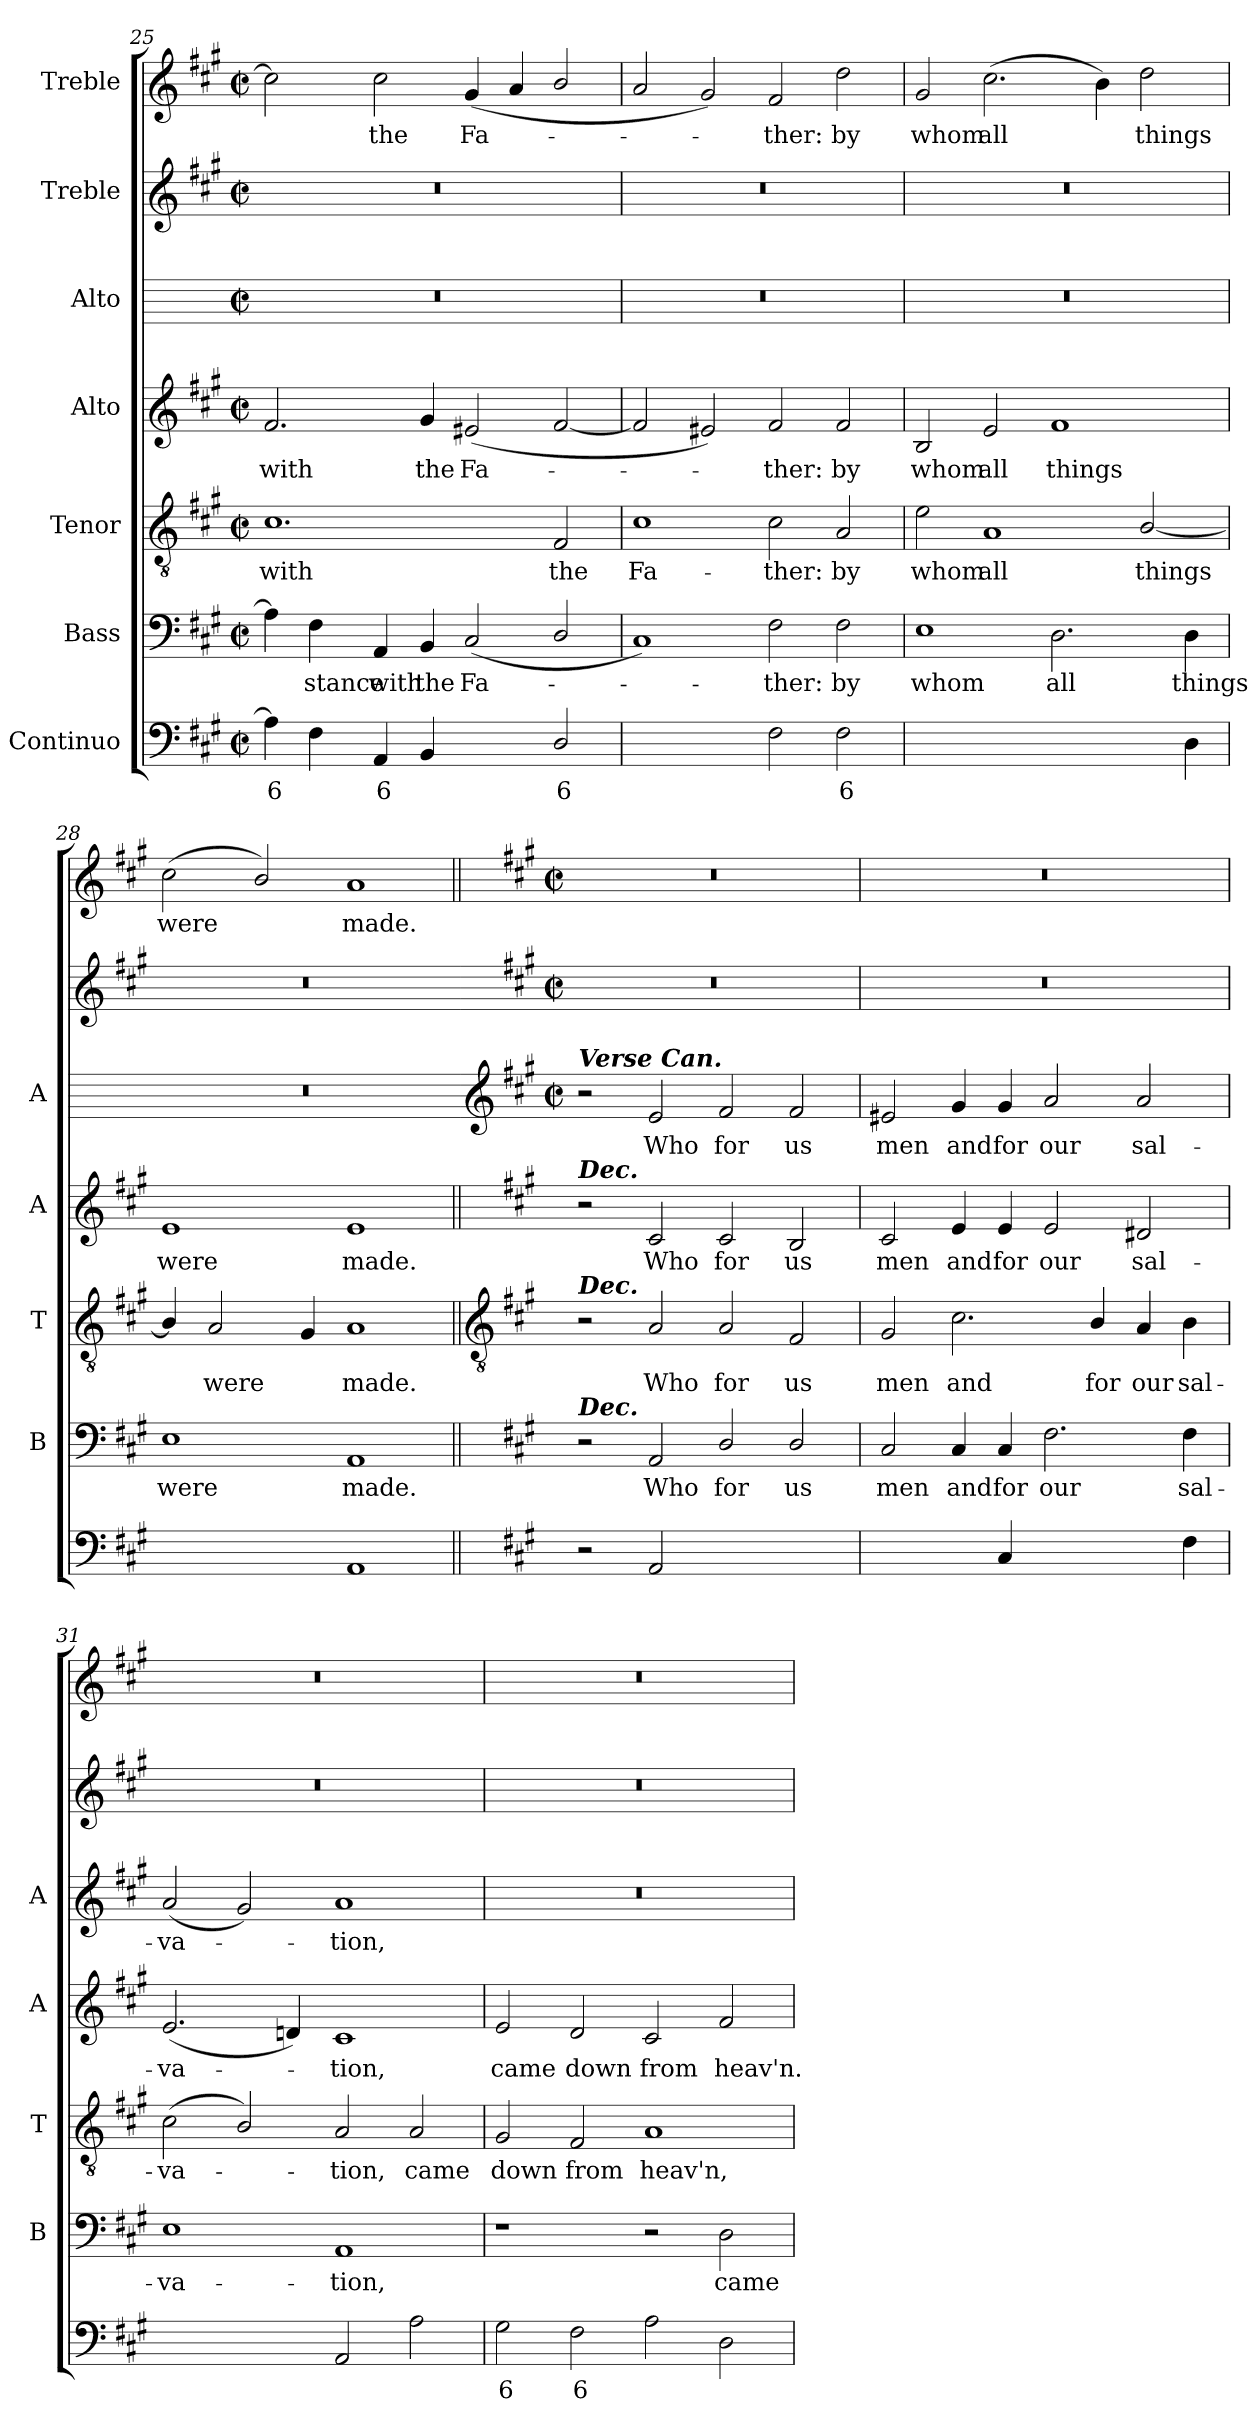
**kern	**text	**text	**kern	**text	**kern	**text	**kern	**text	**kern	**text	**kern	**kern	**text
*part7	*part7	*part7	*part6	*part6	*part5	*part5	*part4	*part4	*part3	*part3	*part2	*part1	*part1
*staff7	*staff7	*staff7	*staff6	*staff6	*staff5	*staff5	*staff4	*staff4	*staff3	*staff3	*staff2	*staff1	*staff1
*I"Continuo	*	*	*I"Bass	*	*I"Tenor	*	*I"Alto	*	*I"Alto	*	*I"Treble	*I"Treble	*
*	*	*	*I'B	*	*I'T	*	*I'A	*	*I'A	*	*	*	*
!!LO:LB:g=z
*clefF4	*	*	*clefF4	*	*clefGv2	*	*clefG2	*	*	*	*clefG2	*clefG2	*
*k[f#c#g#]	*	*	*k[f#c#g#]	*	*k[f#c#g#]	*	*k[f#c#g#]	*	*	*	*k[f#c#g#]	*k[f#c#g#]	*
*A:	*	*	*A:	*	*A:	*	*A:	*	*	*	*A:	*A:	*
*M4/2	*	*	*M4/2	*	*M4/2	*	*M4/2	*	*M4/2	*	*M4/2	*M4/2	*
*met(c|)	*	*	*met(c|)	*	*met(c|)	*	*met(c|)	*	*met(c|)	*	*met(c|)	*met(c|)	*
=25	=25	=25	=25	=25	=25	=25	=25	=25	=25	=25	=25	=25	=25
!	!LO:LY:b	!	!	!	!	!LO:LY:b	!	!LO:LY:b	!	!	!	!	!
4A]	6	.	4A]	.	1.c#	with	2.f#	with	0r	.	0r	2cc#]	.
!	!	!	!	!LO:LY:b	!	!	!	!	!	!	!	!	!
4F#	.	.	4F#	stance	.	.	.	.	.	.	.	.	.
!	!LO:LY:b	!	!	!LO:LY:b	!	!	!	!	!	!	!	!	!LO:LY:b
4AA	6	.	4AA	with	.	.	.	.	.	.	.	2cc#	the
!	!	!	!	!LO:LY:b	!	!	!	!LO:LY:b	!	!	!	!	!
4BB	.	.	4BB	the	.	.	4g#	the	.	.	.	.	.
!	!LO:LY:b	!	!	!LO:LY:b	!	!	!	!LO:LY:b	!	!	!	!	!LO:LY:b
[4C#yy	5	.	(<2C#	Fa-	.	.	(<2e#X	Fa-	.	.	.	(<4g#	Fa-
!	!LO:LY:b	!	!	!	!	!	!	!	!	!	!	!	!
4C#yy]	6	.	.	.	.	.	.	.	.	.	.	4a	.
!	!LO:LY:b	!	!	!	!	!LO:LY:b	!	!	!	!	!	!	!
2D/	6	.	2D/	.	2F#	the	[2f#	.	.	.	.	2b/	.
=26	=26	=26	=26	=26	=26	=26	=26	=26	=26	=26	=26	=26	=26
!	!LO:LY:b	!LO:LY:b	!	!	!	!LO:LY:b	!	!	!	!	!	!	!
[2C#yy	6	4	1C#)	.	1c#	Fa-	2f#]	.	0r	.	0r	2a	.
!	!LO:LY:b	!LO:LY:b	!	!	!	!	!	!	!	!	!	!	!
2C#yy]	5	3	.	.	.	.	2e#X)	.	.	.	.	2g#)	.
!	!	!	!	!LO:LY:b	!	!LO:LY:b	!	!LO:LY:b	!	!	!	!	!LO:LY:b
2F#	.	.	2F#	ther:	2c#	-ther:	2f#	ther:	.	.	.	2f#	ther:
!	!LO:LY:b	!	!	!LO:LY:b	!	!LO:LY:b	!	!LO:LY:b	!	!	!	!	!LO:LY:b
2F#	6	.	2F#	by	2A	by	2f#	by	.	.	.	2dd	by
=27	=27	=27	=27	=27	=27	=27	=27	=27	=27	=27	=27	=27	=27
!	!LO:LY:b	!LO:LY:b	!	!LO:LY:b	!	!LO:LY:b	!	!LO:LY:b	!	!	!	!	!LO:LY:b
[2Eyy	7	3	1E	whom	2e	whom	2B	whom	0r	.	0r	2g#	whom
!	!LO:LY:b	!LO:LY:b	!	!	!	!LO:LY:b	!	!LO:LY:b	!	!	!	!	!LO:LY:b
2Eyy]	6	4	.	.	1A	all	2e	all	.	.	.	(>2.cc#	all
!	!LO:LY:b	!	!	!LO:LY:b	!	!	!	!LO:LY:b	!	!	!	!	!
[2Dyy	7	.	2.D	all	.	.	1f#	things	.	.	.	.	.
.	.	.	.	.	.	.	.	.	.	.	.	4b)	.
!	!LO:LY:b	!	!	!	!	!LO:LY:b	!	!	!	!	!	!	!LO:LY:b
4Dyy]	6	.	.	.	[2B/	things	.	.	.	.	.	2dd	things
!	!	!	!	!LO:LY:b	!	!	!	!	!	!	!	!	!
4D	.	.	4D	things	.	.	.	.	.	.	.	.	.
=28	=28	=28	=28	=28	=28	=28	=28	=28	=28	=28	=28	=28	=28
!	!LO:LY:b	!LO:LY:b	!	!LO:LY:b	!	!	!	!LO:LY:b	!	!	!	!	!LO:LY:b
[4Eyy	6	5	1E	were	4B/]	.	1e	were	0r	.	0r	(<2cc#	were
!	!LO:LY:b	!LO:LY:b	!	!	!	!LO:LY:b	!	!	!	!	!	!	!
4Eyy_	6	4	.	.	2A	were	.	.	.	.	.	.	.
!	!LO:LY:b	!LO:LY:b	!	!	!	!	!	!	!	!	!	!	!
4Eyy_	5	4	.	.	.	.	.	.	.	.	.	2b/)	.
!	!	!LO:LY:b	!	!	!	!	!	!	!	!	!	!	!
4Eyy]	.	3	.	.	4G#	.	.	.	.	.	.	.	.
!	!	!	!	!LO:LY:b	!	!LO:LY:b	!	!LO:LY:b	!	!	!	!	!LO:LY:b
1AA	.	.	1AA	made.	1A	made.	1e	made.	.	.	.	1a	made.
!!LO:LB:g=z
=29||	=29||	=29||	=29||	=29||	=29||	=29||	=29||	=29||	=29	=29||	=29	=29||	=29||
*	*	*	*	*	*clefGv2	*	*	*	*clefG2	*	*	*	*
*	*	*	*	*	*	*	*	*	*k[f#c#g#]	*	*	*	*
*	*	*	*	*	*	*	*	*	*A:	*	*	*	*
*	*	*	*	*	*	*	*	*	*M4/2	*	*M4/2	*M4/2	*
*	*	*	*	*	*	*	*	*	*met(c|)	*	*met(c|)	*met(c|)	*
!	!	!	!	!	!	!	!	!	!LO:TX:a:Bi:t=Verse Can.	!	!	!	!
!	!	!	!	!	!	!	!LO:TX:a:Bi:t=Dec.	!	!	!	!	!	!
!	!	!	!	!	!LO:TX:a:Bi:t=Dec.	!	!	!	!	!	!	!	!
!	!	!	!LO:TX:a:Bi:t=Dec.	!	!	!	!	!	!	!	!	!	!
2r	.	.	2r	.	2r	.	2r	.	2r	.	0r	0r	.
!	!	!	!	!LO:LY:b	!	!LO:LY:b	!	!LO:LY:b	!	!LO:LY:b	!	!	!
2AA	.	.	2AA	Who	2A	Who	2c#	Who	2e	Who	.	.	.
!	!LO:LY:b	!	!	!LO:LY:b	!	!LO:LY:b	!	!LO:LY:b	!	!LO:LY:b	!	!	!
[2Dyy	7	.	2D/	for	2A	for	2c#	for	2f#	for	.	.	.
!	!LO:LY:b	!	!	!LO:LY:b	!	!LO:LY:b	!	!LO:LY:b	!	!LO:LY:b	!	!	!
2Dyy]	6	.	2D/	us	2F#	us	2B	us	2f#	us	.	.	.
=30	=30	=30	=30	=30	=30	=30	=30	=30	=30	=30	=30	=30	=30
!	!	!	!	!LO:LY:b	!	!LO:LY:b	!	!LO:LY:b	!	!LO:LY:b	!	!	!
[2C#yy	.	.	2C#	men	2G#	men	2c#	men	2e#X	men	0r	0r	.
!	!	!	!	!LO:LY:b	!	!LO:LY:b	!	!LO:LY:b	!	!LO:LY:b	!	!	!
4C#yy]	.	.	4C#	and	2.c#	and	4e	and	4g#	and	.	.	.
!	!	!	!	!LO:LY:b	!	!	!	!LO:LY:b	!	!LO:LY:b	!	!	!
4C#	.	.	4C#	for	.	.	4e	for	4g#	for	.	.	.
!	!LO:LY:b	!	!	!LO:LY:b	!	!	!	!LO:LY:b	!	!LO:LY:b	!	!	!
[2F#yy	7	.	2.F#	our	.	.	2e	our	2a	our	.	.	.
!	!	!	!	!	!	!LO:LY:b	!	!	!	!	!	!	!
.	.	.	.	.	4B/	for	.	.	.	.	.	.	.
!	!LO:LY:b	!	!	!	!	!LO:LY:b	!	!LO:LY:b	!	!LO:LY:b	!	!	!
4F#yy]	6	.	.	.	4A	our	2d#X	sal-	2a	sal-	.	.	.
!	!	!	!	!LO:LY:b	!	!LO:LY:b	!	!	!	!	!	!	!
4F#	.	.	4F#	sal-	4B	sal-	.	.	.	.	.	.	.
=31	=31	=31	=31	=31	=31	=31	=31	=31	=31	=31	=31	=31	=31
!	!LO:LY:b	!LO:LY:b	!	!LO:LY:b	!	!LO:LY:b	!	!LO:LY:b	!	!LO:LY:b	!	!	!
[2Eyy	6	4	1E	-va-	(<2c#	-va-	(<2.e	-va-	(<2a	-va-	0r	0r	.
!	!LO:LY:b	!LO:LY:b	!	!	!	!	!	!	!	!	!	!	!
2Eyy]	5	3	.	.	2B/)	.	.	.	2g#)	.	.	.	.
.	.	.	.	.	.	.	4dn)	.	.	.	.	.	.
!	!	!	!	!LO:LY:b	!	!LO:LY:b	!	!LO:LY:b	!	!LO:LY:b	!	!	!
2AA	.	.	1AA	-tion,	2A	tion,	1c#	tion,	1a	tion,	.	.	.
!	!	!	!	!	!	!LO:LY:b	!	!	!	!	!	!	!
2A	.	.	.	.	2A	came	.	.	.	.	.	.	.
=32	=32	=32	=32	=32	=32	=32	=32	=32	=32	=32	=32	=32	=32
!	!LO:LY:b	!	!	!	!	!LO:LY:b	!	!LO:LY:b	!	!	!	!	!
2G#	6	.	1r	.	2G#	down	2e	came	0r	.	0r	0r	.
!	!LO:LY:b	!	!	!	!	!LO:LY:b	!	!LO:LY:b	!	!	!	!	!
2F#	6	.	.	.	2F#	from	2d	down	.	.	.	.	.
!	!	!	!	!	!	!LO:LY:b	!	!LO:LY:b	!	!	!	!	!
2A	.	.	2r	.	1A	heav'n,	2c#	from	.	.	.	.	.
!	!	!	!	!LO:LY:b	!	!	!	!LO:LY:b	!	!	!	!	!
2D	.	.	2D	came	.	.	2f#	heav'n.	.	.	.	.	.
=	=	=	=	=	=	=	=	=	=	=	=	=	=
*-	*-	*-	*-	*-	*-	*-	*-	*-	*-	*-	*-	*-	*-
